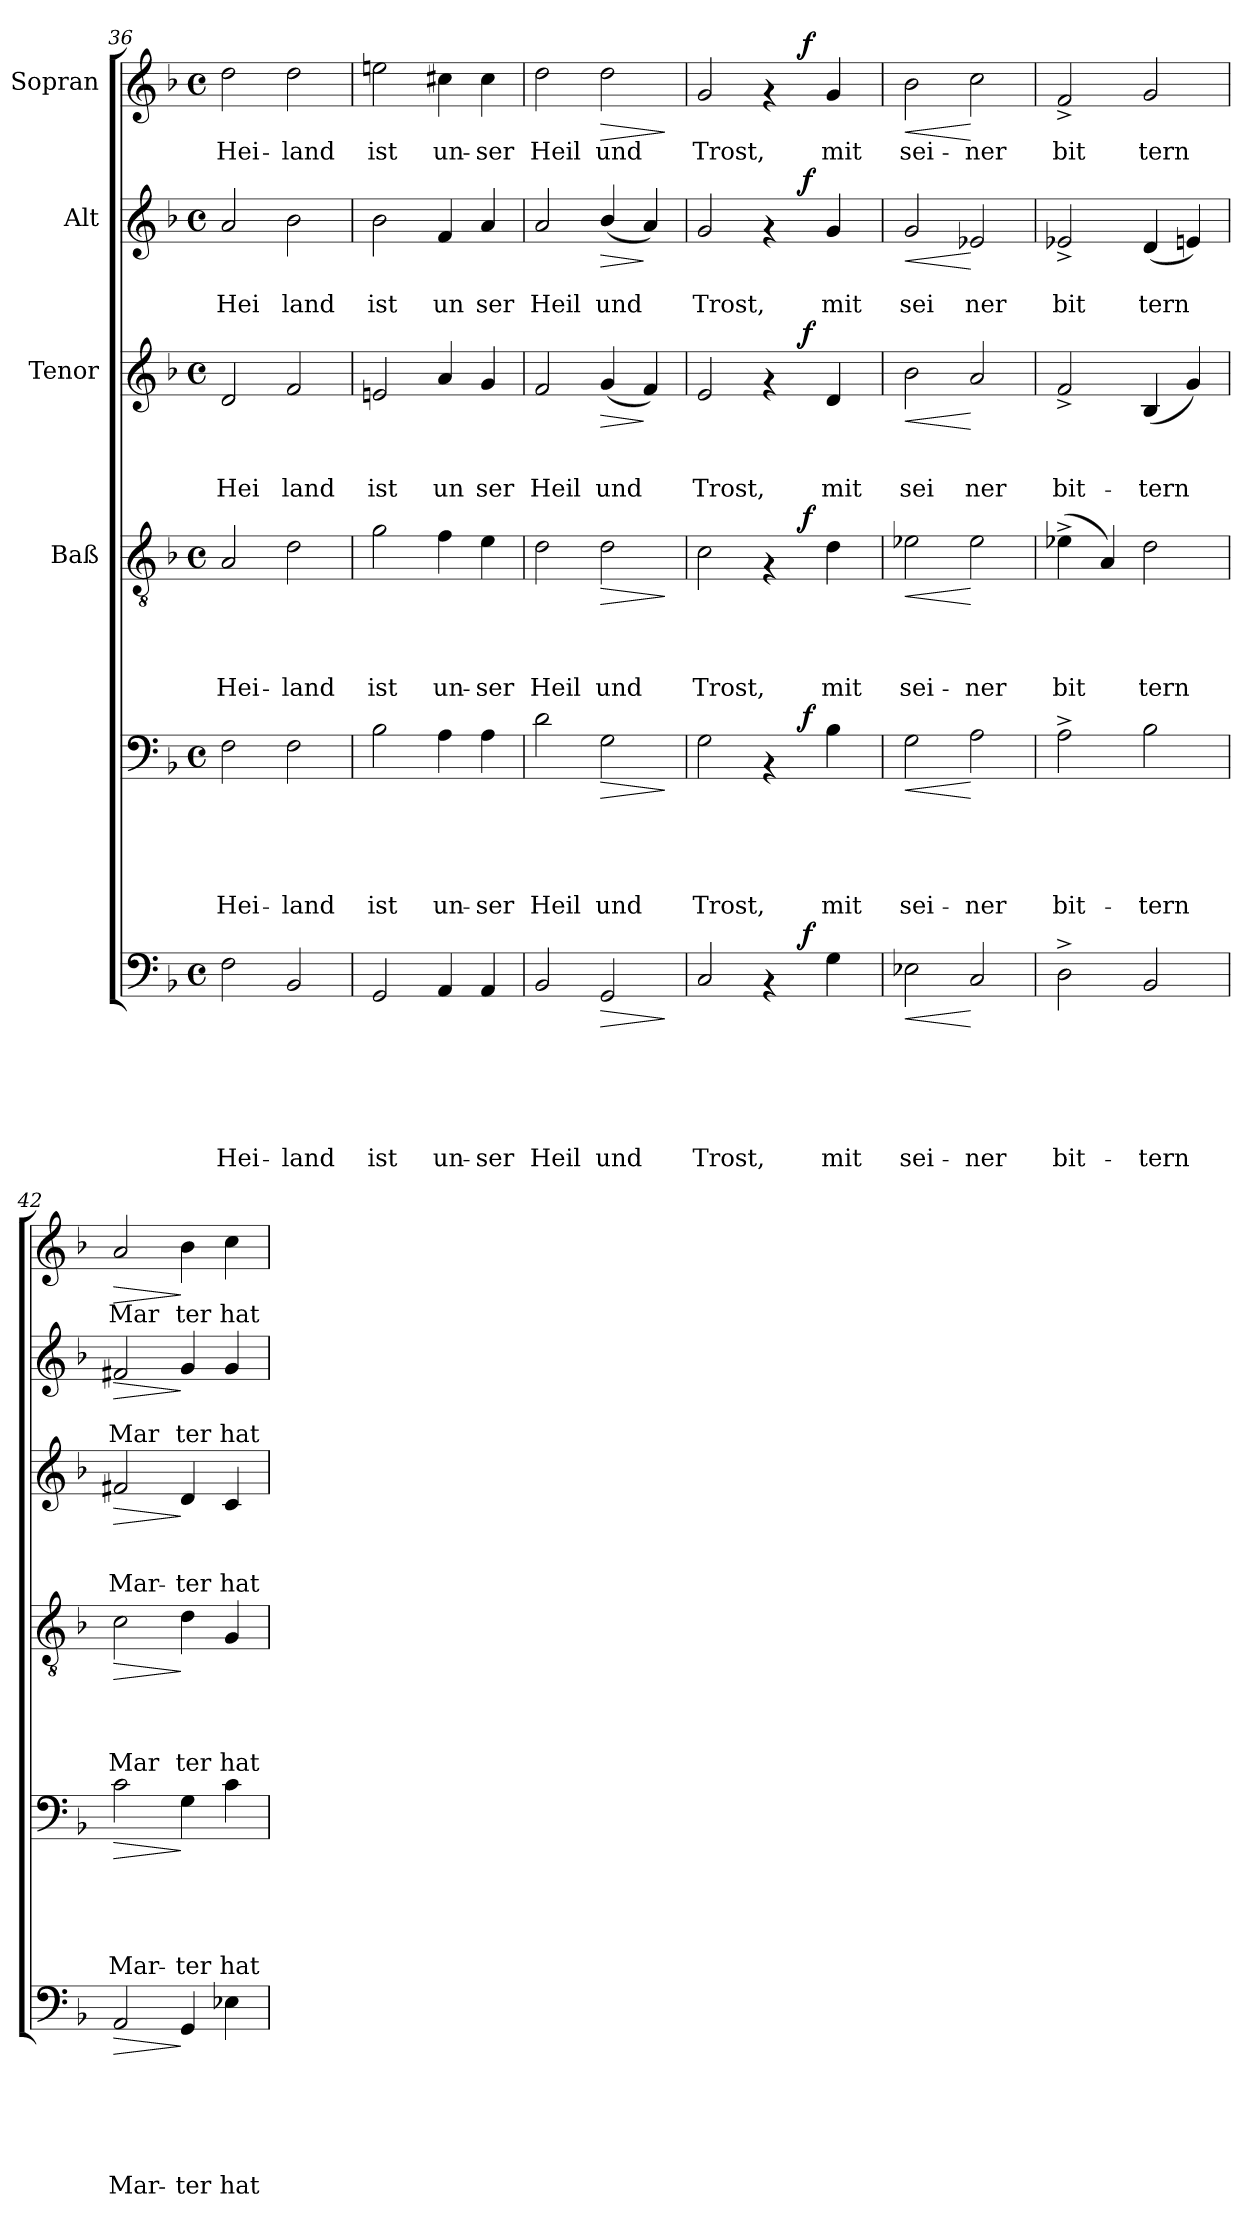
**kern	**text	**text	**text	**text	**text	**text	**dynam	**kern	**text	**text	**text	**text	**text	**dynam	**kern	**text	**text	**text	**text	**dynam	**kern	**text	**text	**text	**dynam	**kern	**text	**text	**dynam	**kern	**text	**dynam
*part6	*part6	*part6	*part6	*part6	*part6	*part6	*part6	*part5	*part5	*part5	*part5	*part5	*part5	*part5	*part4	*part4	*part4	*part4	*part4	*part4	*part3	*part3	*part3	*part3	*part3	*part2	*part2	*part2	*part2	*part1	*part1	*part1
*staff6	*staff6	*staff6	*staff6	*staff6	*staff6	*staff6	*staff6	*staff5	*staff5	*staff5	*staff5	*staff5	*staff5	*staff5	*staff4	*staff4	*staff4	*staff4	*staff4	*staff4	*staff3	*staff3	*staff3	*staff3	*staff3	*staff2	*staff2	*staff2	*staff2	*staff1	*staff1	*staff1
*	*	*	*	*	*	*	*	*	*	*	*	*	*	*	*I"Baß	*	*	*	*	*	*I"Tenor	*	*	*	*	*I"Alt	*	*	*	*I"Sopran	*	*
*clefF4	*	*	*	*	*	*	*	*clefF4	*	*	*	*	*	*	*clefGv2	*	*	*	*	*	*clefG2	*	*	*	*	*clefG2	*	*	*	*clefG2	*	*
*k[b-]	*	*	*	*	*	*	*	*k[b-]	*	*	*	*	*	*	*k[b-]	*	*	*	*	*	*k[b-]	*	*	*	*	*k[b-]	*	*	*	*k[b-]	*	*
*F:	*	*	*	*	*	*	*	*F:	*	*	*	*	*	*	*F:	*	*	*	*	*	*F:	*	*	*	*	*F:	*	*	*	*F:	*	*
*M4/4	*	*	*	*	*	*	*	*M4/4	*	*	*	*	*	*	*M4/4	*	*	*	*	*	*M4/4	*	*	*	*	*M4/4	*	*	*	*M4/4	*	*
*met(c)	*	*	*	*	*	*	*	*met(c)	*	*	*	*	*	*	*met(c)	*	*	*	*	*	*met(c)	*	*	*	*	*met(c)	*	*	*	*met(c)	*	*
=36	=36	=36	=36	=36	=36	=36	=36	=36	=36	=36	=36	=36	=36	=36	=36	=36	=36	=36	=36	=36	=36	=36	=36	=36	=36	=36	=36	=36	=36	=36	=36	=36
!	!	!	!	!	!	!LO:LY:b:rj	!	!	!	!	!	!	!LO:LY:b:rj	!	!	!	!	!	!LO:LY:b:rj	!	!	!	!	!LO:LY:b:rj	!	!	!	!LO:LY:b:rj	!	!	!LO:LY:b:rj	!
2F\	.	.	.	.	.	Hei-	.	2F\	.	.	.	.	Hei-	.	2A/	.	.	.	Hei-	.	2d/	.	.	Hei	.	2a/	.	Hei	.	2dd\	Hei-	.
!	!	!	!	!	!	!LO:LY:b:rj	!	!	!	!	!	!	!LO:LY:b:rj	!	!	!	!	!	!LO:LY:b:rj	!	!	!	!	!LO:LY:b:rj	!	!	!	!LO:LY:b:rj	!	!	!LO:LY:b:rj	!
2BB-/	.	.	.	.	.	-land	.	2F\	.	.	.	.	-land	.	2d\	.	.	.	-land	.	2f/	.	.	land	.	2b-\	.	land	.	2dd\	-land	.
=37	=37	=37	=37	=37	=37	=37	=37	=37	=37	=37	=37	=37	=37	=37	=37	=37	=37	=37	=37	=37	=37	=37	=37	=37	=37	=37	=37	=37	=37	=37	=37	=37
!	!	!	!	!	!	!LO:LY:b:rj	!	!	!	!	!	!	!LO:LY:b:rj	!	!	!	!	!	!LO:LY:b:rj	!	!	!	!	!LO:LY:b:rj	!	!	!	!LO:LY:b:rj	!	!	!LO:LY:b:rj	!
2GG/	.	.	.	.	.	ist	.	2B-\	.	.	.	.	ist	.	2g\	.	.	.	ist	.	2en/	.	.	ist	.	2b-\	.	ist	.	2een\	ist	.
!	!	!	!	!	!	!LO:LY:b:rj	!	!	!	!	!	!	!LO:LY:b:rj	!	!	!	!	!	!LO:LY:b:rj	!	!	!	!	!LO:LY:b:rj	!	!	!	!LO:LY:b:rj	!	!	!LO:LY:b:rj	!
4AA/	.	.	.	.	.	un-	.	4A\	.	.	.	.	un-	.	4f\	.	.	.	un-	.	4a/	.	.	un	.	4f/	.	un	.	4cc#X\	un-	.
!	!	!	!	!	!	!LO:LY:b:rj	!	!	!	!	!	!	!LO:LY:b:rj	!	!	!	!	!	!LO:LY:b:rj	!	!	!	!	!LO:LY:b:rj	!	!	!	!LO:LY:b:rj	!	!	!LO:LY:b:rj	!
4AA/	.	.	.	.	.	-ser	.	4A\	.	.	.	.	-ser	.	4e\	.	.	.	-ser	.	4g/	.	.	ser	.	4a/	.	ser	.	4cc#\	-ser	.
=38	=38	=38	=38	=38	=38	=38	=38	=38	=38	=38	=38	=38	=38	=38	=38	=38	=38	=38	=38	=38	=38	=38	=38	=38	=38	=38	=38	=38	=38	=38	=38	=38
!	!	!	!	!	!	!LO:LY:b:rj	!	!	!	!	!	!	!LO:LY:b:rj	!	!	!	!	!	!LO:LY:b:rj	!	!	!	!	!LO:LY:b:rj	!	!	!	!LO:LY:b:rj	!	!	!LO:LY:b:rj	!
2BB-/	.	.	.	.	.	Heil	.	2d\	.	.	.	.	Heil	.	2d\	.	.	.	Heil	.	2f/	.	.	Heil	.	2a/	.	Heil	.	2dd\	Heil	.
!	!	!	!	!	!	!LO:LY:b:rj	!LO:HP:b	!	!	!	!	!	!LO:LY:b:rj	!LO:HP:b	!	!	!	!	!LO:LY:b:rj	!LO:HP:b	!	!	!	!LO:LY:b:rj	!LO:HP:b	!	!	!LO:LY:b:rj	!LO:HP:b	!	!LO:LY:b:rj	!LO:HP:b
2GG/	.	.	.	.	.	und	>	2G\	.	.	.	.	und	>	2d\	.	.	.	und	>	(<4g/	.	.	und	>	(<4b-/	.	und	>	2dd\	und	>
.	.	.	.	.	.	.	.	.	.	.	.	.	.	.	.	.	.	.	.	.	4f/)	.	.	.	]	4a/)	.	.	]	.	.	.
.	.	.	.	.	.	.	]	.	.	.	.	.	.	]	.	.	.	.	.	]	.	.	.	.	.	.	.	.	.	.	.	]
=39	=39	=39	=39	=39	=39	=39	=39	=39	=39	=39	=39	=39	=39	=39	=39	=39	=39	=39	=39	=39	=39	=39	=39	=39	=39	=39	=39	=39	=39	=39	=39	=39
!	!	!	!	!	!	!LO:LY:b:rj	!	!	!	!	!	!	!LO:LY:b:rj	!	!	!	!	!	!LO:LY:b:rj	!	!	!	!	!LO:LY:b:rj	!	!	!	!LO:LY:b:rj	!	!	!LO:LY:b:rj	!
*^	*	*	*	*	*	*	*	*^	*	*	*	*	*	*	*^	*	*	*	*	*	*^	*	*	*	*	*^	*	*	*	*^	*	*
2C/	2ryy	.	.	.	.	.	Trost,	.	2G\	2ryy	.	.	.	.	Trost,	.	2c\	2ryy	.	.	.	Trost,	.	2e/	2ryy	.	.	Trost,	.	2g/	2ryy	.	Trost,	.	2g/	2ryy	Trost,	.
4rAA	8ryy	.	.	.	.	.	.	.	4rAA	8ryy	.	.	.	.	.	.	4rF	8ryy	.	.	.	.	.	4rf	8ryy	.	.	.	.	4rf	8ryy	.	.	.	4rf	8ryy	.	.
.	32ryy	.	.	.	.	.	.	.	.	32ryy	.	.	.	.	.	.	.	32ryy	.	.	.	.	.	.	32ryy	.	.	.	.	.	32ryy	.	.	.	.	32ryy	.	.
!	!	!	!	!	!	!	!	!LO:DY:a	!	!	!	!	!	!	!	!LO:DY:a	!	!	!	!	!	!	!LO:DY:a	!	!	!	!	!	!LO:DY:a	!	!	!	!	!LO:DY:a	!	!	!	!LO:DY:a
.	4ryy	.	.	.	.	.	.	f	.	4ryy	.	.	.	.	.	f	.	4ryy	.	.	.	.	f	.	4ryy	.	.	.	f	.	4ryy	.	.	f	.	4ryy	.	f
!	!	!	!	!	!	!	!LO:LY:b:rj	!	!	!	!	!	!	!	!LO:LY:b:rj	!	!	!	!	!	!	!LO:LY:b:rj	!	!	!	!	!	!LO:LY:b:rj	!	!	!	!	!LO:LY:b:rj	!	!	!	!LO:LY:b:rj	!
4G\	.	.	.	.	.	.	mit	.	4B-\	.	.	.	.	.	mit	.	4d\	.	.	.	.	mit	.	4d/	.	.	.	mit	.	4g/	.	.	mit	.	4g/	.	mit	.
.	16.ryy	.	.	.	.	.	.	.	.	16.ryy	.	.	.	.	.	.	.	16.ryy	.	.	.	.	.	.	16.ryy	.	.	.	.	.	16.ryy	.	.	.	.	16.ryy	.	.
=40	=40	=40	=40	=40	=40	=40	=40	=40	=40	=40	=40	=40	=40	=40	=40	=40	=40	=40	=40	=40	=40	=40	=40	=40	=40	=40	=40	=40	=40	=40	=40	=40	=40	=40	=40	=40	=40	=40
!	!	!	!	!	!	!	!LO:LY:b:rj	!LO:HP:b	!	!	!	!	!	!	!LO:LY:b:rj	!LO:HP:b	!	!	!	!	!	!LO:LY:b:rj	!LO:HP:b	!	!	!	!	!LO:LY:b:rj	!LO:HP:b	!	!	!	!LO:LY:b:rj	!LO:HP:b	!	!	!LO:LY:b:rj	!LO:HP:b
*v	*v	*	*	*	*	*	*	*	*	*	*	*	*	*	*	*	*v	*v	*	*	*	*	*	*v	*v	*	*	*	*	*v	*v	*	*	*	*v	*v	*	*
*	*	*	*	*	*	*	*	*v	*v	*	*	*	*	*	*	*	*	*	*	*	*	*	*	*	*	*	*	*	*	*	*	*	*
2E-X\	.	.	.	.	.	sei-	<	2G\	.	.	.	.	sei-	<	2e-X\	.	.	.	sei-	<	2b-\	.	.	sei	<	2g/	.	sei	<	2b-\	sei-	<
!	!	!	!	!	!	!LO:LY:b:rj	!	!	!	!	!	!	!LO:LY:b:rj	!	!	!	!	!	!LO:LY:b:rj	!	!	!	!	!LO:LY:b:rj	!	!	!	!LO:LY:b:rj	!	!	!LO:LY:b:rj	!
2C/	.	.	.	.	.	-ner	[	2A\	.	.	.	.	-ner	[	2e-\	.	.	.	-ner	[	2a/	.	.	ner	[	2e-X/	.	ner	[	2cc\	-ner	[
!!LO:PB:g=z
=41	=41	=41	=41	=41	=41	=41	=41	=41	=41	=41	=41	=41	=41	=41	=41	=41	=41	=41	=41	=41	=41	=41	=41	=41	=41	=41	=41	=41	=41	=41	=41	=41
!	!	!	!	!	!	!LO:LY:b:rj	!	!	!	!	!	!	!LO:LY:b:rj	!	!	!	!	!	!LO:LY:b:rj	!	!	!	!	!LO:LY:b:rj	!	!	!	!LO:LY:b:rj	!	!	!LO:LY:b:rj	!
2D^>\	.	.	.	.	.	bit-	.	2A^>\	.	.	.	.	bit-	.	(>4e-X^>\	.	.	.	bit	.	2f^</	.	.	bit-	.	2e-X^</	.	bit	.	2f^</	bit	.
.	.	.	.	.	.	.	.	.	.	.	.	.	.	.	4A/)	.	.	.	.	.	.	.	.	.	.	.	.	.	.	.	.	.
!	!	!	!	!	!	!LO:LY:b:rj	!	!	!	!	!	!	!LO:LY:b:rj	!	!	!	!	!	!LO:LY:b:rj	!	!	!	!	!LO:LY:b:rj	!	!	!	!LO:LY:b:rj	!	!	!LO:LY:b:rj	!
2BB-/	.	.	.	.	.	-tern	.	2B-\	.	.	.	.	-tern	.	2d\	.	.	.	tern	.	(<4B-/	.	.	-tern	.	(<4d/	.	tern	.	2g/	tern	.
.	.	.	.	.	.	.	.	.	.	.	.	.	.	.	.	.	.	.	.	.	4g/)	.	.	.	.	4en/)	.	.	.	.	.	.
=42	=42	=42	=42	=42	=42	=42	=42	=42	=42	=42	=42	=42	=42	=42	=42	=42	=42	=42	=42	=42	=42	=42	=42	=42	=42	=42	=42	=42	=42	=42	=42	=42
!	!	!	!	!	!	!LO:LY:b:rj	!LO:HP:b	!	!	!	!	!	!LO:LY:b:rj	!LO:HP:b	!	!	!	!	!LO:LY:b:rj	!LO:HP:b	!	!	!	!LO:LY:b:rj	!LO:HP:b	!	!	!LO:LY:b:rj	!LO:HP:b	!	!LO:LY:b:rj	!LO:HP:b
2AA/	.	.	.	.	.	Mar-	>	2c\	.	.	.	.	Mar-	>	2c\	.	.	.	Mar	>	2f#X/	.	.	Mar-	>	2f#X/	.	Mar	>	2a/	Mar	>
!	!	!	!	!	!	!LO:LY:b:rj	!	!	!	!	!	!	!LO:LY:b:rj	!	!	!	!	!	!LO:LY:b:rj	!	!	!	!	!LO:LY:b:rj	!	!	!	!LO:LY:b:rj	!	!	!LO:LY:b:rj	!
4GG/	.	.	.	.	.	-ter	]	4G\	.	.	.	.	-ter	]	4d\	.	.	.	ter	]	4d/	.	.	-ter	]	4g/	.	ter	]	4b-\	ter	]
!	!	!	!	!	!	!LO:LY:b:rj	!	!	!	!	!	!	!LO:LY:b:rj	!	!	!	!	!	!LO:LY:b:rj	!	!	!	!	!LO:LY:b:rj	!	!	!	!LO:LY:b:rj	!	!	!LO:LY:b:rj	!
4E-X\	.	.	.	.	.	hat	.	4c\	.	.	.	.	hat	.	4G/	.	.	.	hat	.	4c/	.	.	hat	.	4g/	.	hat	.	4cc\	hat	.
=	=	=	=	=	=	=	=	=	=	=	=	=	=	=	=	=	=	=	=	=	=	=	=	=	=	=	=	=	=	=	=	=
*-	*-	*-	*-	*-	*-	*-	*-	*-	*-	*-	*-	*-	*-	*-	*-	*-	*-	*-	*-	*-	*-	*-	*-	*-	*-	*-	*-	*-	*-	*-	*-	*-
